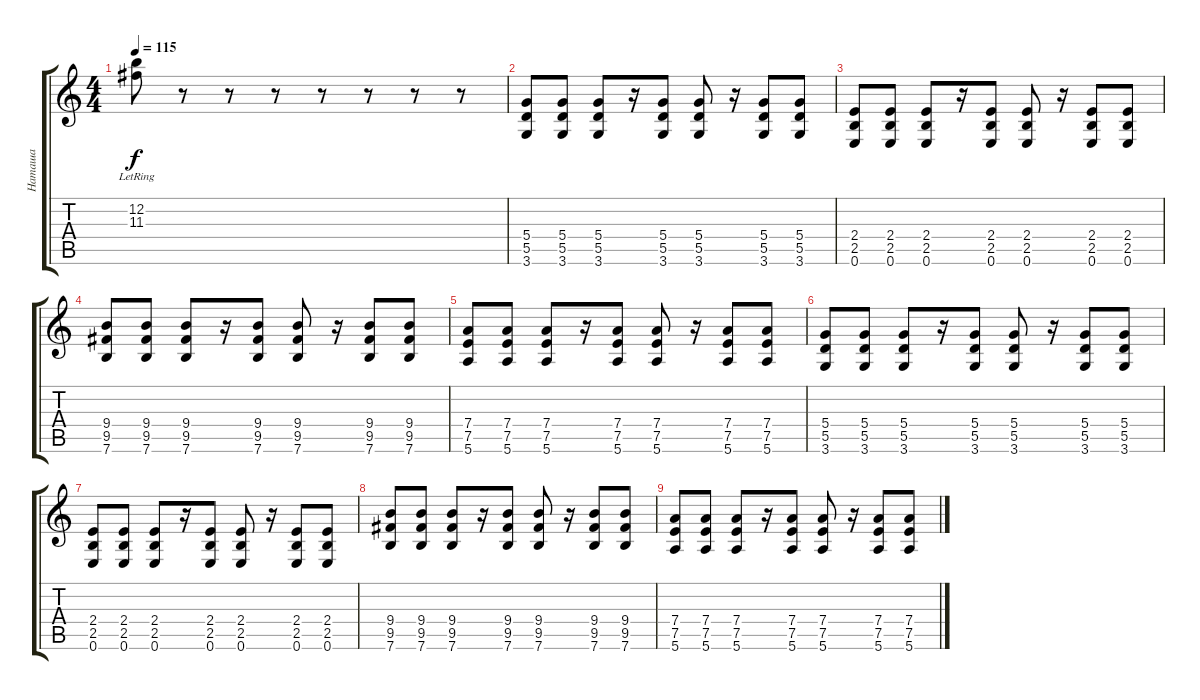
\track ("Наташа" "Наташа") {instrument overdrivenguitar}
\staff {score tabs}
\tuning (E4 B3 G3 D3 A2 E2) {hide}
\ts (4 4)
\tempo 115
\clef g2
\ks c
(12.2{lr} 11.3{lr}).8{dy f} r.8 r.8 r.8 r.8 r.8 r.8 r.8 |
(5.4 5.5 3.6).8{instrument overdrivenguitar} (5.4 5.5 3.6).8 (5.4 5.5 3.6).8 r.16 (5.4 5.5 3.6).8 (5.4 5.5 3.6).8 r.16 (5.4 5.5 3.6).8 (5.4 5.5 3.6).8 |
(2.4 2.5 0.6).8 (2.4 2.5 0.6).8 (2.4 2.5 0.6).8 r.16 (2.4 2.5 0.6).8 (2.4 2.5 0.6).8 r.16 (2.4 2.5 0.6).8 (2.4 2.5 0.6).8 |
(9.4 9.5 7.6).8 (9.4 9.5 7.6).8 (9.4 9.5 7.6).8 r.16 (9.4 9.5 7.6).8 (9.4 9.5 7.6).8 r.16 (9.4 9.5 7.6).8 (9.4 9.5 7.6).8 |
(7.4 7.5 5.6).8 (7.4 7.5 5.6).8 (7.4 7.5 5.6).8 r.16 (7.4 7.5 5.6).8 (7.4 7.5 5.6).8 r.16 (7.4 7.5 5.6).8 (7.4 7.5 5.6).8 |
(5.4 5.5 3.6).8 (5.4 5.5 3.6).8 (5.4 5.5 3.6).8 r.16 (5.4 5.5 3.6).8 (5.4 5.5 3.6).8 r.16 (5.4 5.5 3.6).8 (5.4 5.5 3.6).8 |
(2.4 2.5 0.6).8 (2.4 2.5 0.6).8 (2.4 2.5 0.6).8 r.16 (2.4 2.5 0.6).8 (2.4 2.5 0.6).8 r.16 (2.4 2.5 0.6).8 (2.4 2.5 0.6).8 |
(9.4 9.5 7.6).8 (9.4 9.5 7.6).8 (9.4 9.5 7.6).8 r.16 (9.4 9.5 7.6).8 (9.4 9.5 7.6).8 r.16 (9.4 9.5 7.6).8 (9.4 9.5 7.6).8 |
(7.4 7.5 5.6).8 (7.4 7.5 5.6).8 (7.4 7.5 5.6).8 r.16 (7.4 7.5 5.6).8 (7.4 7.5 5.6).8 r.16 (7.4 7.5 5.6).8 (7.4 7.5 5.6).8
